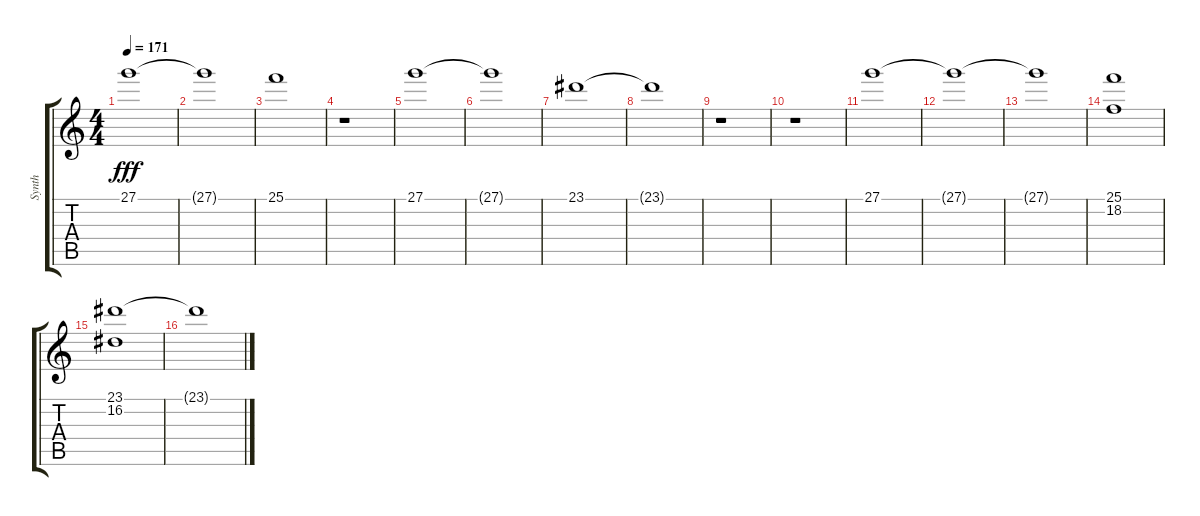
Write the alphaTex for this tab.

\track ("Synth" "Synth") {instrument choiraahs}
\staff {score tabs}
\tuning (E4 B3 G3 D3 A2 E2) {hide}
\ts (4 4)
\tempo 171
\clef g2
\ks c
27.1.1{dy fff} |
27.1{t}.1 |
25.1.1 |
r.1 |
27.1.1 |
27.1{t}.1 |
23.1.1 |
23.1{t}.1 |
r.1 |
r.1 |
27.1.1 |
27.1{t}.1 |
27.1{t}.1 |
(25.1 18.2).1 |
(23.1 16.2).1 |
23.1{t}.1
